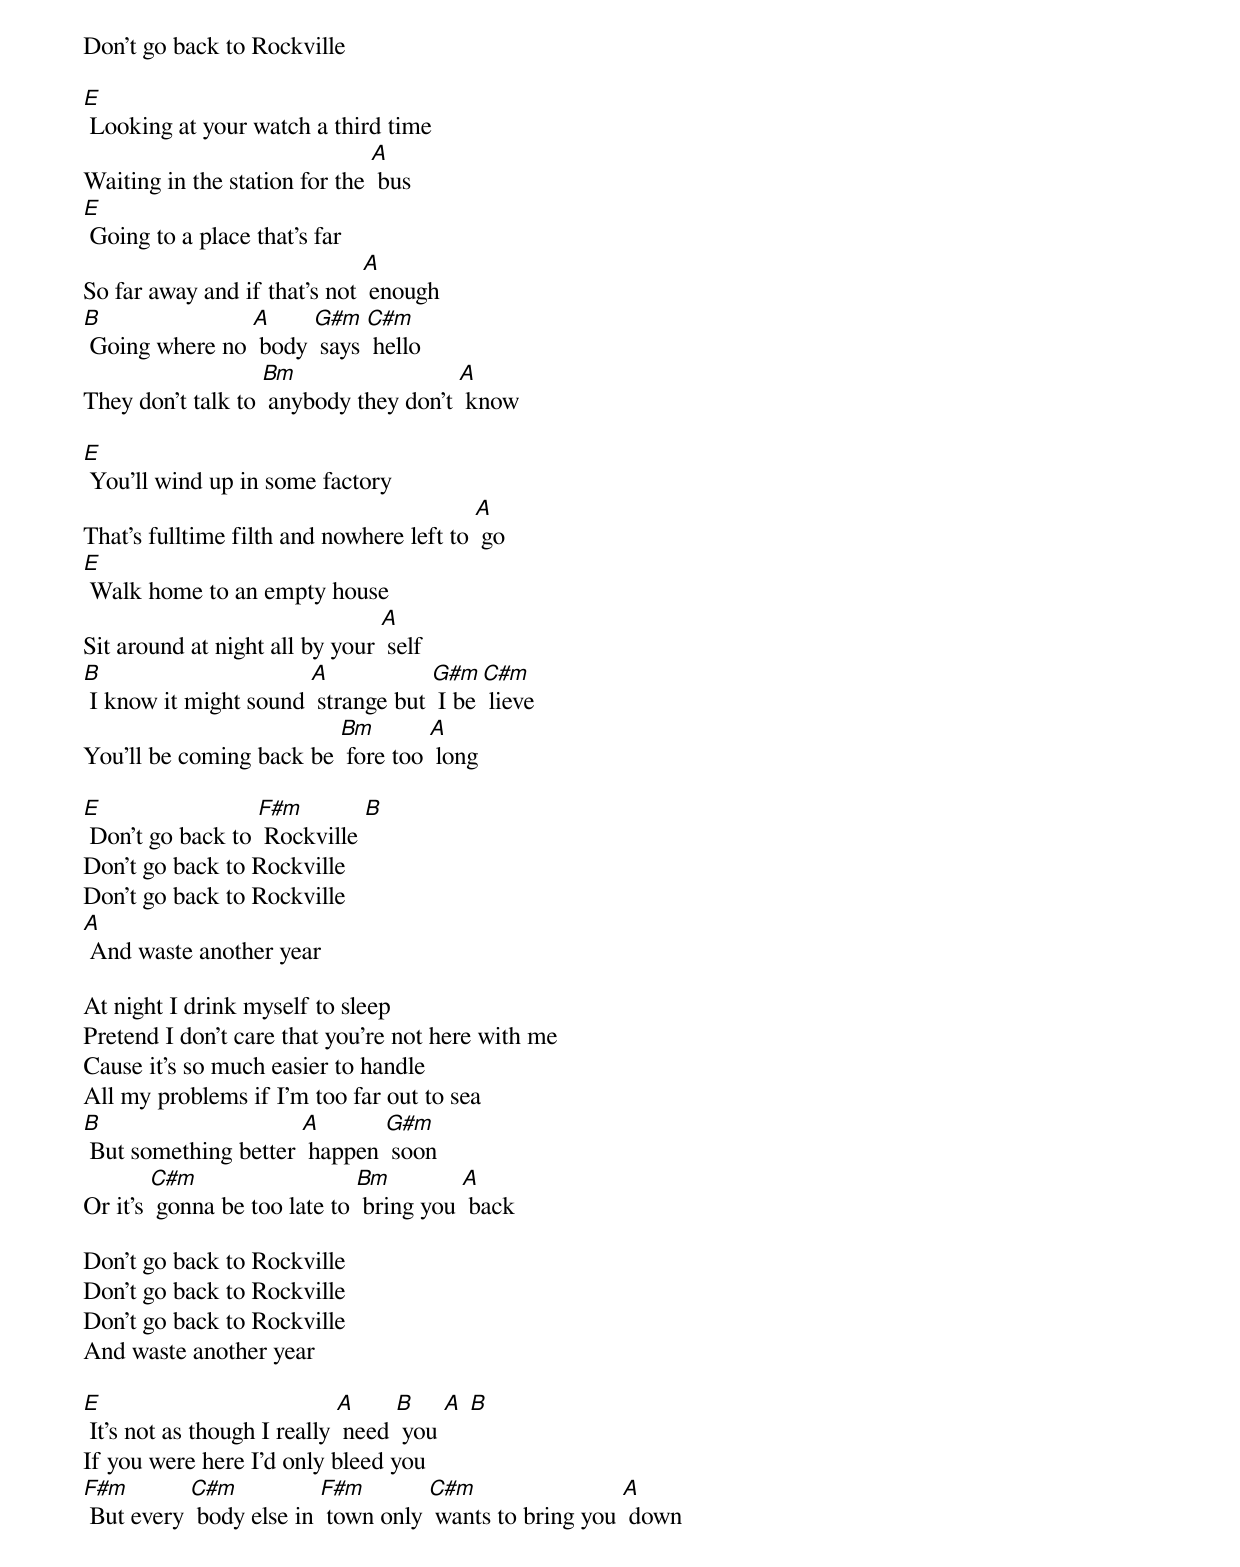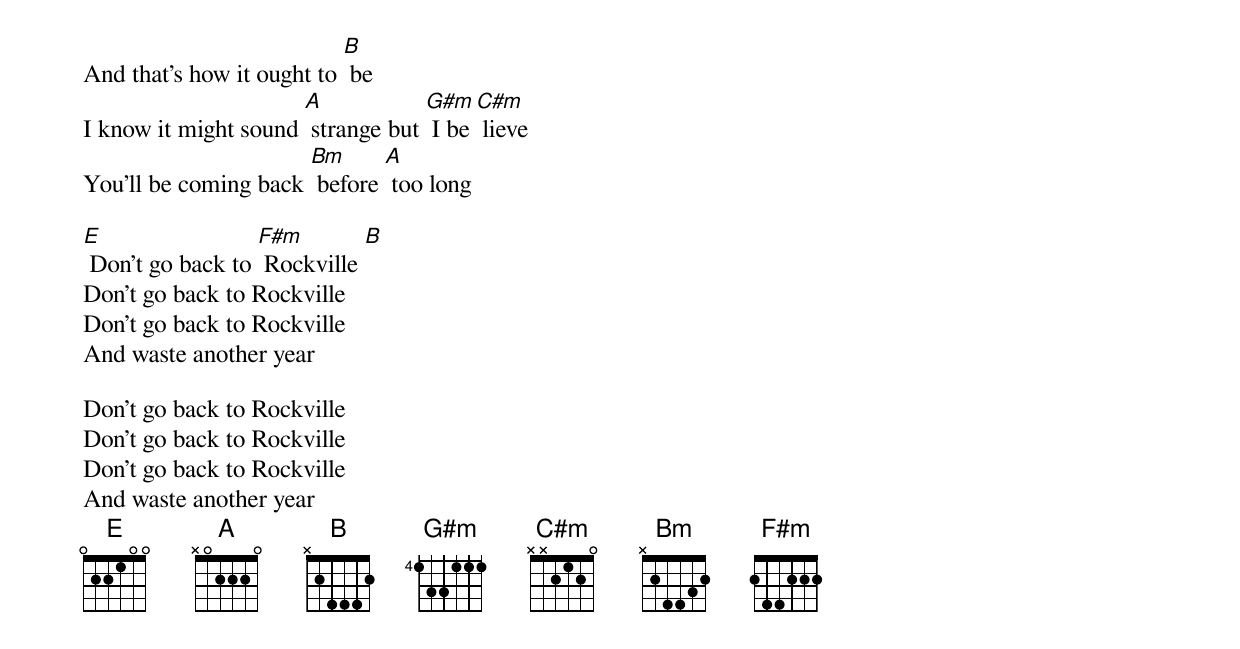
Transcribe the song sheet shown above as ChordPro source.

Don't go back to Rockville

[E] Looking at your watch a third time
Waiting in the station for the [A] bus
[E] Going to a place that's far
So far away and if that's not [A] enough
[B] Going where no [A] body [G#m] says [C#m] hello
They don't talk to [Bm] anybody they don't [A] know

[E] You'll wind up in some factory
That's fulltime filth and nowhere left to [A] go
[E] Walk home to an empty house
Sit around at night all by your [A] self
[B] I know it might sound [A] strange but [G#m] I be [C#m] lieve
You'll be coming back be [Bm] fore too [A] long

[E] Don't go back to [F#m] Rockville [B]
Don't go back to Rockville
Don't go back to Rockville
[A] And waste another year

At night I drink myself to sleep
Pretend I don't care that you're not here with me
Cause it's so much easier to handle
All my problems if I'm too far out to sea
[B] But something better [A] happen [G#m] soon
Or it's [C#m] gonna be too late to [Bm] bring you [A] back

Don't go back to Rockville
Don't go back to Rockville
Don't go back to Rockville
And waste another year

[E] It's not as though I really [A] need [B] you [A] [B]
If you were here I'd only bleed you
[F#m] But every [C#m] body else in [F#m] town only [C#m] wants to bring you [A] down
And that's how it ought to [B] be
I know it might sound [A] strange but [G#m] I be [C#m] lieve
You'll be coming back [Bm] before [A] too long

[E] Don't go back to [F#m] Rockville [B]
Don't go back to Rockville
Don't go back to Rockville
And waste another year

Don't go back to Rockville
Don't go back to Rockville
Don't go back to Rockville
And waste another year
